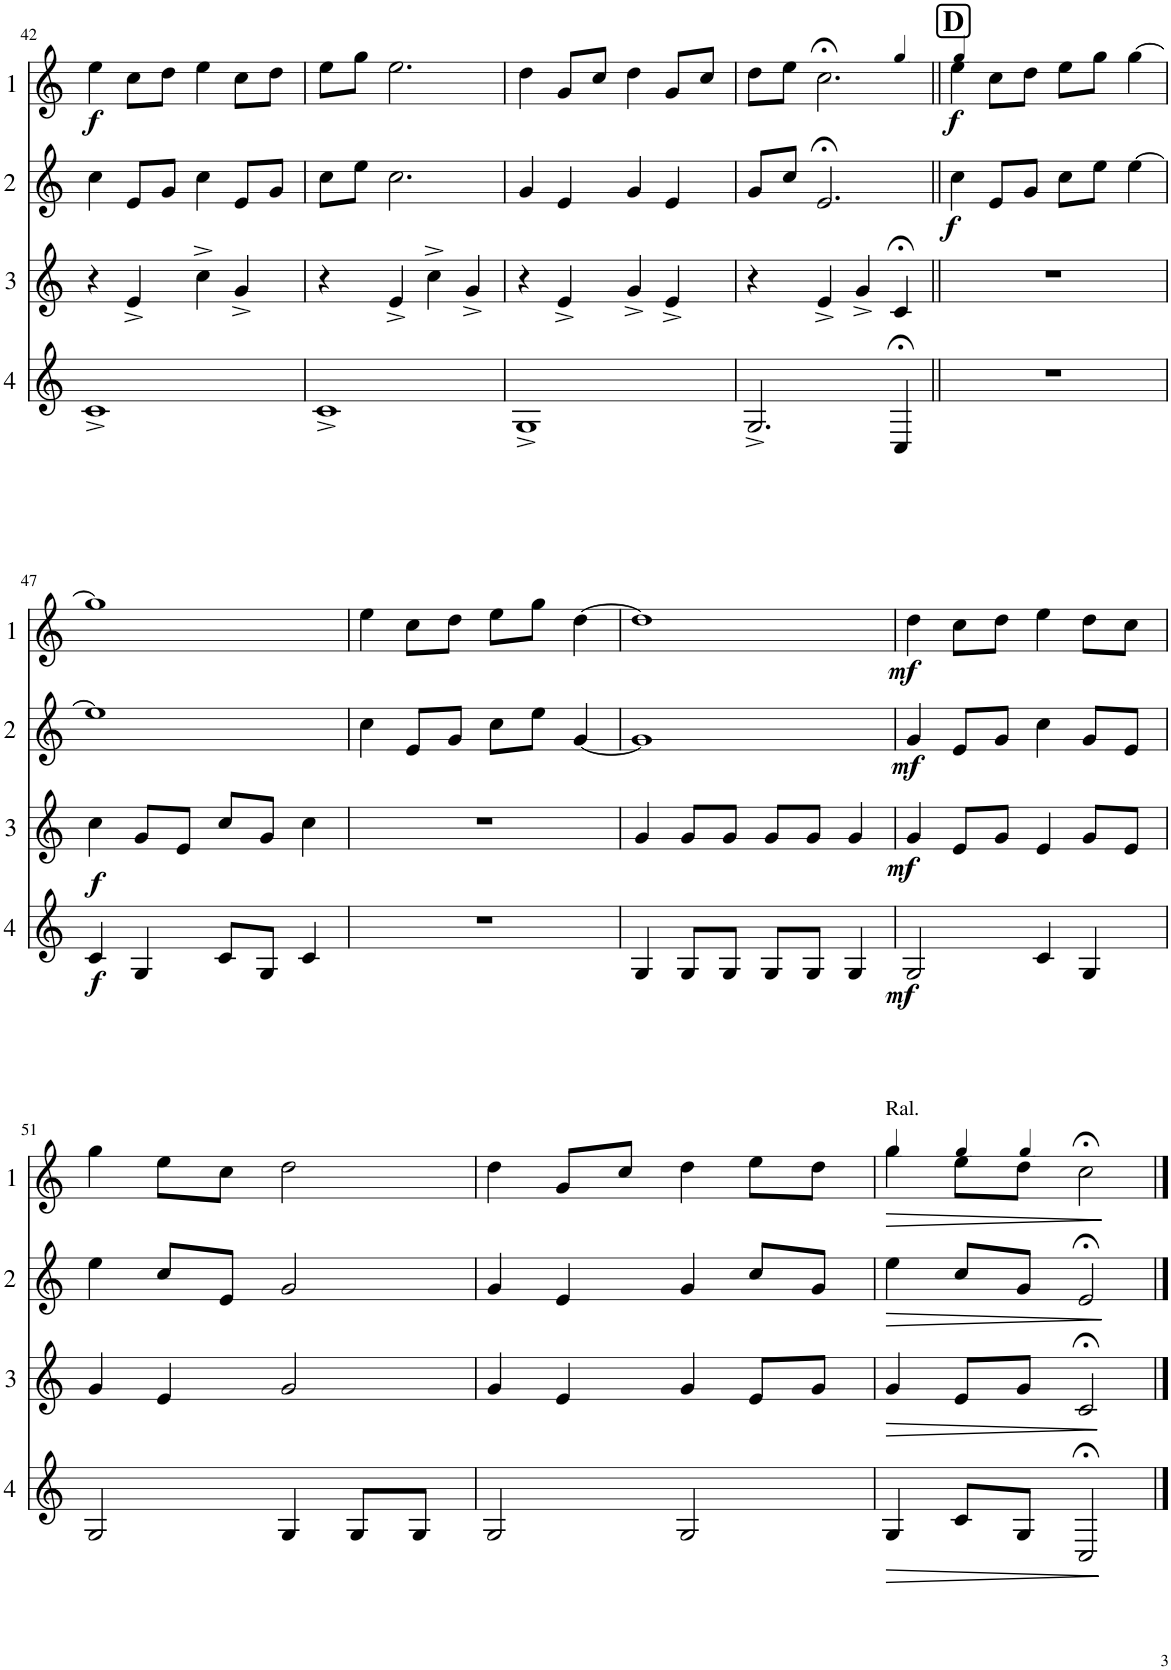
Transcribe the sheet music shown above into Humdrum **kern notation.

**kern	**dynam	**kern	**dynam	**kern	**dynam	**kern	**dynam
*part4	*part4	*part3	*part3	*part2	*part2	*part1	*part1
*staff4	*staff4	*staff3	*staff3	*staff2	*staff2	*staff1	*staff1
*I"Cor 4	*	*I"Cor 3	*	*I"Cor 2	*	*I"Cor 1	*
!!LO:PB:g=z
*clefG2	*	*clefG2	*	*clefG2	*	*clefG2	*
*Trd4c7	*	*Trd4c7	*	*Trd4c7	*	*Trd4c7	*
*k[]	*	*k[]	*	*k[]	*	*k[]	*
*M4/4	*	*M4/4	*	*M4/4	*	*M4/4	*
=42	=42	=42	=42	=42	=42	=42	=42
!	!	!	!	!	!	!	!LO:DY:b
1c^	.	4r	.	4cc\	.	4ee\	f
.	.	4e^/	.	8e/L	.	8cc\L	.
.	.	.	.	8g/J	.	8dd\J	.
.	.	4cc^\	.	4cc\	.	4ee\	.
.	.	4g^/	.	8e/L	.	8cc\L	.
.	.	.	.	8g/J	.	8dd\J	.
=43	=43	=43	=43	=43	=43	=43	=43
1c^	.	4r	.	8cc\L	.	8ee\L	.
.	.	.	.	8ee\J	.	8gg\J	.
.	.	4e^/	.	2.cc\	.	2.ee\	.
.	.	4cc^\	.	.	.	.	.
.	.	4g^/	.	.	.	.	.
=44	=44	=44	=44	=44	=44	=44	=44
1G^	.	4r	.	4g/	.	4dd\	.
.	.	4e^/	.	4e/	.	8g/L	.
.	.	.	.	.	.	8cc/J	.
.	.	4g^/	.	4g/	.	4dd\	.
.	.	4e^/	.	4e/	.	8g/L	.
.	.	.	.	.	.	8cc/J	.
=45	=45	=45	=45	=45	=45	=45	=45
*	*	*	*	*	*	*^	*
2.G^/	.	4r	.	8g/L	.	8dd\L	2.ryy	.
.	.	.	.	8cc/J	.	8ee\J	.	.
.	.	4e^/	.	2.e;</	.	2.cc;<\	.	.
.	.	4g^/	.	.	.	.	.	.
*	*	*	*	*	*	*MM30	*	*
4C;</	.	4c;</	.	.	.	.	4ryy	.
*	*	*	*	*	*	*v	*v	*
=46||	=46||	=46||	=46||	=46||	=46||	=46||	=46||
!!LO:REH:place=s1:a:B:cj:fs=14:t=D
*	*	*	*	*	*	*MM66	*
*	*	*	*	*	*	*^	*
!	!	!	!	!	!LO:DY:b	!	!	!LO:DY:b
*	*	*	*	*	*	*v	*v	*
1r	.	1r	.	4cc\	f	4ee\	f
.	.	.	.	8e/L	.	8cc\L	.
.	.	.	.	8g/J	.	8dd\J	.
.	.	.	.	8cc\L	.	8ee\L	.
.	.	.	.	8ee\J	.	8gg\J	.
.	.	.	.	[4ee\	.	[4gg\	.
!!LO:LB:g=z
=47	=47	=47	=47	=47	=47	=47	=47
!	!LO:DY:b	!	!LO:DY:b	!	!	!	!
4c/	f	4cc\	f	1ee]	.	1gg]	.
4G/	.	8g/L	.	.	.	.	.
.	.	8e/J	.	.	.	.	.
8c/L	.	8cc/L	.	.	.	.	.
8G/J	.	8g/J	.	.	.	.	.
4c/	.	4cc\	.	.	.	.	.
=48	=48	=48	=48	=48	=48	=48	=48
1r	.	1r	.	4cc\	.	4ee\	.
.	.	.	.	8e/L	.	8cc\L	.
.	.	.	.	8g/J	.	8dd\J	.
.	.	.	.	8cc\L	.	8ee\L	.
.	.	.	.	8ee\J	.	8gg\J	.
.	.	.	.	[4g/	.	[4dd\	.
=49	=49	=49	=49	=49	=49	=49	=49
4G/	.	4g/	.	1g]	.	1dd]	.
8G/L	.	8g/L	.	.	.	.	.
8G/J	.	8g/J	.	.	.	.	.
8G/L	.	8g/L	.	.	.	.	.
8G/J	.	8g/J	.	.	.	.	.
4G/	.	4g/	.	.	.	.	.
=50	=50	=50	=50	=50	=50	=50	=50
!	!LO:DY:b	!	!LO:DY:b	!	!LO:DY:b	!	!LO:DY:b
2G/	mf	4g/	mf	4g/	mf	4dd\	mf
.	.	8e/L	.	8e/L	.	8cc\L	.
.	.	8g/J	.	8g/J	.	8dd\J	.
4c/	.	4e/	.	4cc\	.	4ee\	.
4G/	.	8g/L	.	8g/L	.	8dd\L	.
.	.	8e/J	.	8e/J	.	8cc\J	.
!!LO:LB:g=z
=51	=51	=51	=51	=51	=51	=51	=51
2G/	.	4g/	.	4ee\	.	4gg\	.
.	.	4e/	.	8cc/L	.	8ee\L	.
.	.	.	.	8e/J	.	8cc\J	.
4G/	.	2g/	.	2g/	.	2dd\	.
8G/L	.	.	.	.	.	.	.
8G/J	.	.	.	.	.	.	.
=52	=52	=52	=52	=52	=52	=52	=52
2G/	.	4g/	.	4g/	.	4dd\	.
.	.	4e/	.	4e/	.	8g/L	.
.	.	.	.	.	.	8cc/J	.
2G/	.	4g/	.	4g/	.	4dd\	.
.	.	8e/L	.	8cc/L	.	8ee\L	.
.	.	8g/J	.	8g/J	.	8dd\J	.
=53	=53	=53	=53	=53	=53	=53	=53
*	*	*	*	*	*	*MM60	*
!	!	!	!	!	!	!LO:TX:a:t=Ral.	!
!	!LO:HP:b	!	!LO:HP:b	!	!LO:HP:b	!	!LO:HP:b
4G/	>	4g/	>	4ee\	>	4gg\	>
*	*	*	*	*	*	*MM52	*
8c/L	.	8e/L	.	8cc/L	.	8ee\L	.
*	*	*	*	*	*	*MM40	*
8G/J	.	8g/J	.	8g/J	.	8dd\J	.
2C;</	.	2c;</	.	2e;</	.	2cc;<\	.
.	]	.	]	.	]	.	]
==	==	==	==	==	==	==	==
*-	*-	*-	*-	*-	*-	*-	*-
